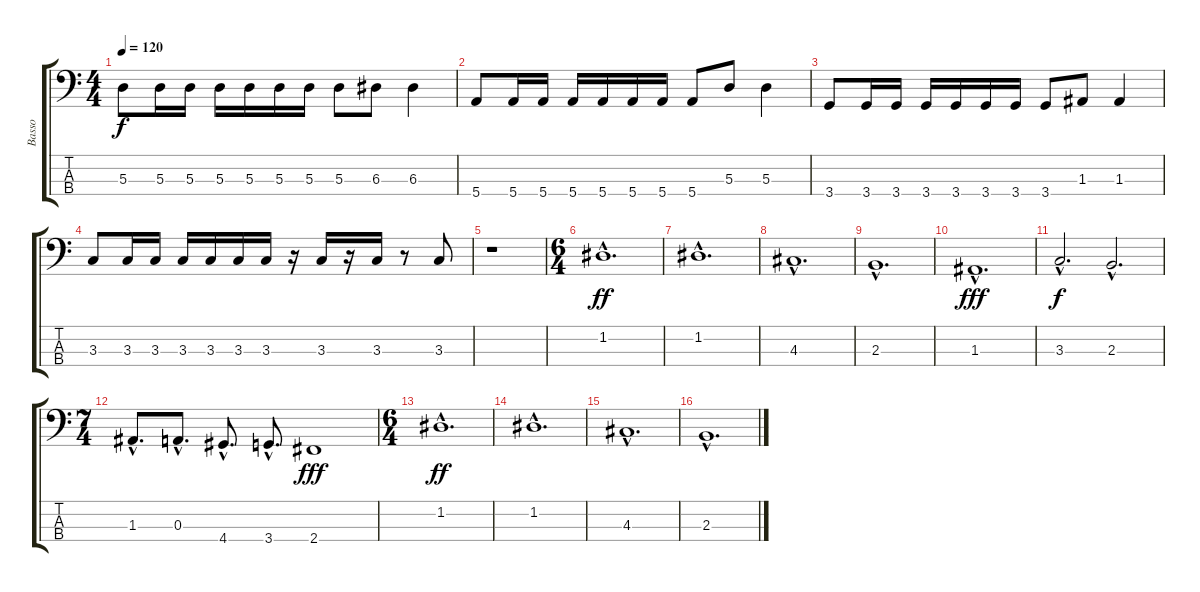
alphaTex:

\track ("Basso" "Basso") {instrument electricbassfinger}
\staff {score tabs}
\tuning (G2 D2 A1 E1) {hide}
\ts (4 4)
\tempo 120
\clef f4
\ks c
5.3.8{dy f} 5.3.16 5.3.16 5.3.16 5.3.16 5.3.16 5.3.16 5.3.8 6.3.8 6.3.4 |
5.4.8 5.4.16 5.4.16 5.4.16 5.4.16 5.4.16 5.4.16 5.4.8 5.3.8 5.3.4 |
3.4.8 3.4.16 3.4.16 3.4.16 3.4.16 3.4.16 3.4.16 3.4.8 1.3.8 1.3.4 |
3.3.8 3.3.16 3.3.16 3.3.16 3.3.16 3.3.16 3.3.16 r.16 3.3.16 r.16 3.3.16 r.8 3.3.8 |
r.1 |
\ts (6 4)
1.2{hac}.1{d dy ff} |
1.2{hac}.1{d} |
4.3{hac}.1{d} |
2.3{hac}.1{d} |
1.3{hac}.1{d dy fff} |
3.3{hac}.2{d dy f} 2.3{hac}.2{d} |
\ts (7 4)
1.3{hac}.8{d} 0.3{hac}.8{d} 4.4{hac}.8{d} 3.4{hac}.8{d} 2.4.1{dy fff} |
\ts (6 4)
1.2{hac}.1{d dy ff} |
1.2{hac}.1{d} |
4.3{hac}.1{d} |
2.3{hac}.1{d}
